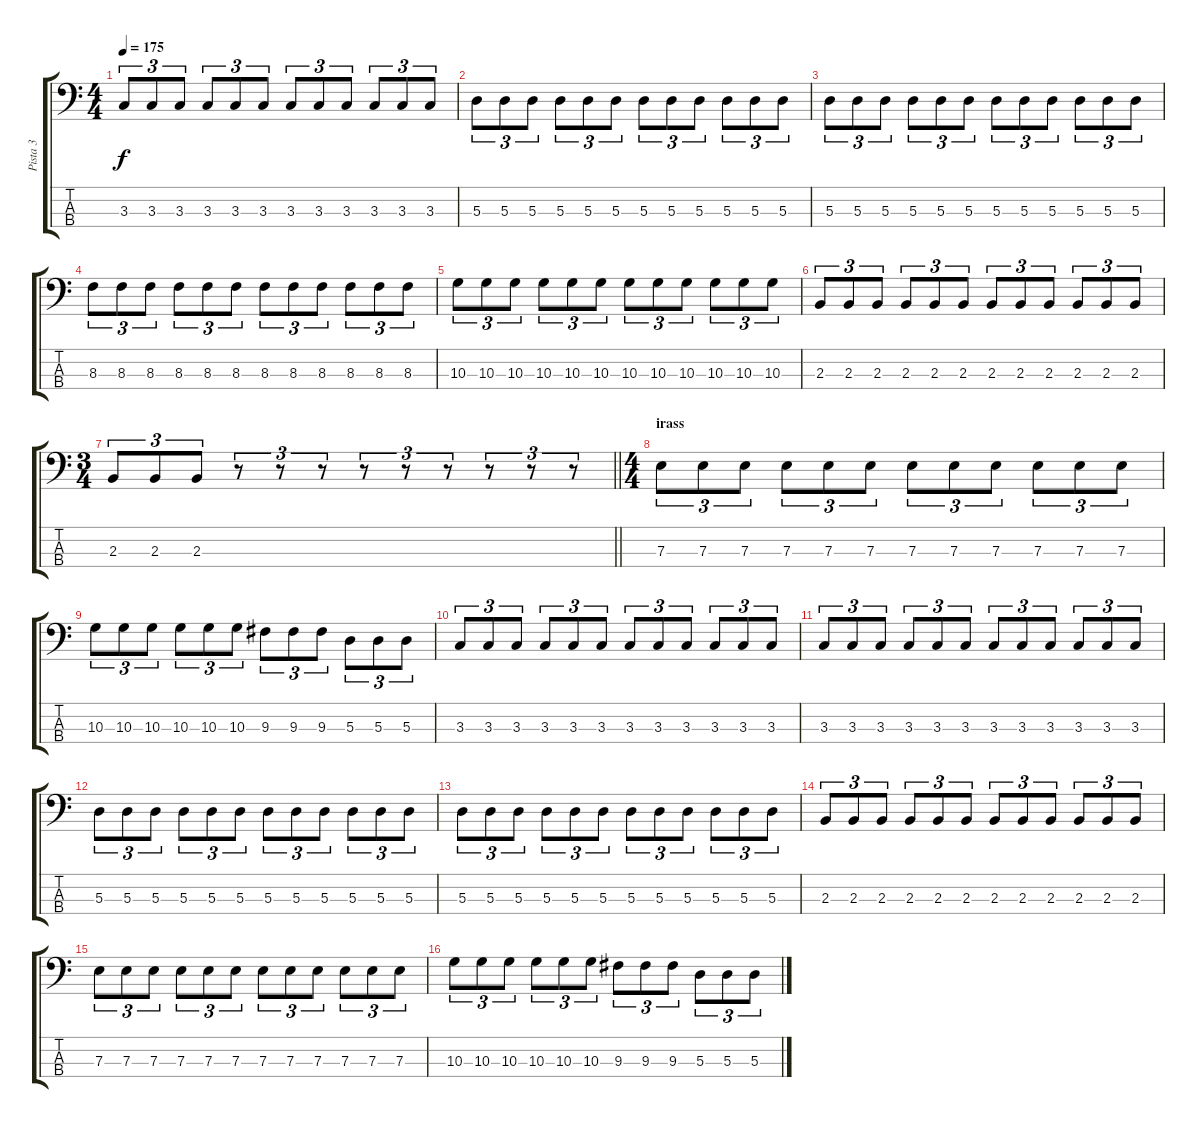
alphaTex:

\track ("Pista 3" "Pista 3") {instrument electricbassfinger}
\staff {score tabs}
\tuning (G2 D2 A1 E1) {hide}
\ts (4 4)
\tempo 175
\clef f4
\ks c
3.3.8{tu (3 2) dy f} 3.3.8{tu (3 2)} 3.3.8{tu (3 2)} 3.3.8{tu (3 2)} 3.3.8{tu (3 2)} 3.3.8{tu (3 2)} 3.3.8{tu (3 2)} 3.3.8{tu (3 2)} 3.3.8{tu (3 2)} 3.3.8{tu (3 2)} 3.3.8{tu (3 2)} 3.3.8{tu (3 2)} |
5.3.8{tu (3 2)} 5.3.8{tu (3 2)} 5.3.8{tu (3 2)} 5.3.8{tu (3 2)} 5.3.8{tu (3 2)} 5.3.8{tu (3 2)} 5.3.8{tu (3 2)} 5.3.8{tu (3 2)} 5.3.8{tu (3 2)} 5.3.8{tu (3 2)} 5.3.8{tu (3 2)} 5.3.8{tu (3 2)} |
5.3.8{tu (3 2)} 5.3.8{tu (3 2)} 5.3.8{tu (3 2)} 5.3.8{tu (3 2)} 5.3.8{tu (3 2)} 5.3.8{tu (3 2)} 5.3.8{tu (3 2)} 5.3.8{tu (3 2)} 5.3.8{tu (3 2)} 5.3.8{tu (3 2)} 5.3.8{tu (3 2)} 5.3.8{tu (3 2)} |
8.3.8{tu (3 2)} 8.3.8{tu (3 2)} 8.3.8{tu (3 2)} 8.3.8{tu (3 2)} 8.3.8{tu (3 2)} 8.3.8{tu (3 2)} 8.3.8{tu (3 2)} 8.3.8{tu (3 2)} 8.3.8{tu (3 2)} 8.3.8{tu (3 2)} 8.3.8{tu (3 2)} 8.3.8{tu (3 2)} |
10.3.8{tu (3 2)} 10.3.8{tu (3 2)} 10.3.8{tu (3 2)} 10.3.8{tu (3 2)} 10.3.8{tu (3 2)} 10.3.8{tu (3 2)} 10.3.8{tu (3 2)} 10.3.8{tu (3 2)} 10.3.8{tu (3 2)} 10.3.8{tu (3 2)} 10.3.8{tu (3 2)} 10.3.8{tu (3 2)} |
2.3.8{tu (3 2)} 2.3.8{tu (3 2)} 2.3.8{tu (3 2)} 2.3.8{tu (3 2)} 2.3.8{tu (3 2)} 2.3.8{tu (3 2)} 2.3.8{tu (3 2)} 2.3.8{tu (3 2)} 2.3.8{tu (3 2)} 2.3.8{tu (3 2)} 2.3.8{tu (3 2)} 2.3.8{tu (3 2)} |
\ts (3 4)
\barLineRight lightlight
2.3.8{tu (3 2)} 2.3.8{tu (3 2)} 2.3.8{tu (3 2)} r.8{tu (3 2)} r.8{tu (3 2)} r.8{tu (3 2)} r.8{tu (3 2)} r.8{tu (3 2)} r.8{tu (3 2)} r.8{tu (3 2)} r.8{tu (3 2)} r.8{tu (3 2)} |
\ts (4 4)
\section ("" "irass")
7.3.8{tu (3 2)} 7.3.8{tu (3 2)} 7.3.8{tu (3 2)} 7.3.8{tu (3 2)} 7.3.8{tu (3 2)} 7.3.8{tu (3 2)} 7.3.8{tu (3 2)} 7.3.8{tu (3 2)} 7.3.8{tu (3 2)} 7.3.8{tu (3 2)} 7.3.8{tu (3 2)} 7.3.8{tu (3 2)} |
10.3.8{tu (3 2)} 10.3.8{tu (3 2)} 10.3.8{tu (3 2)} 10.3.8{tu (3 2)} 10.3.8{tu (3 2)} 10.3.8{tu (3 2)} 9.3.8{tu (3 2)} 9.3.8{tu (3 2)} 9.3.8{tu (3 2)} 5.3.8{tu (3 2)} 5.3.8{tu (3 2)} 5.3.8{tu (3 2)} |
3.3.8{tu (3 2)} 3.3.8{tu (3 2)} 3.3.8{tu (3 2)} 3.3.8{tu (3 2)} 3.3.8{tu (3 2)} 3.3.8{tu (3 2)} 3.3.8{tu (3 2)} 3.3.8{tu (3 2)} 3.3.8{tu (3 2)} 3.3.8{tu (3 2)} 3.3.8{tu (3 2)} 3.3.8{tu (3 2)} |
3.3.8{tu (3 2)} 3.3.8{tu (3 2)} 3.3.8{tu (3 2)} 3.3.8{tu (3 2)} 3.3.8{tu (3 2)} 3.3.8{tu (3 2)} 3.3.8{tu (3 2)} 3.3.8{tu (3 2)} 3.3.8{tu (3 2)} 3.3.8{tu (3 2)} 3.3.8{tu (3 2)} 3.3.8{tu (3 2)} |
5.3.8{tu (3 2)} 5.3.8{tu (3 2)} 5.3.8{tu (3 2)} 5.3.8{tu (3 2)} 5.3.8{tu (3 2)} 5.3.8{tu (3 2)} 5.3.8{tu (3 2)} 5.3.8{tu (3 2)} 5.3.8{tu (3 2)} 5.3.8{tu (3 2)} 5.3.8{tu (3 2)} 5.3.8{tu (3 2)} |
5.3.8{tu (3 2)} 5.3.8{tu (3 2)} 5.3.8{tu (3 2)} 5.3.8{tu (3 2)} 5.3.8{tu (3 2)} 5.3.8{tu (3 2)} 5.3.8{tu (3 2)} 5.3.8{tu (3 2)} 5.3.8{tu (3 2)} 5.3.8{tu (3 2)} 5.3.8{tu (3 2)} 5.3.8{tu (3 2)} |
2.3.8{tu (3 2)} 2.3.8{tu (3 2)} 2.3.8{tu (3 2)} 2.3.8{tu (3 2)} 2.3.8{tu (3 2)} 2.3.8{tu (3 2)} 2.3.8{tu (3 2)} 2.3.8{tu (3 2)} 2.3.8{tu (3 2)} 2.3.8{tu (3 2)} 2.3.8{tu (3 2)} 2.3.8{tu (3 2)} |
7.3.8{tu (3 2)} 7.3.8{tu (3 2)} 7.3.8{tu (3 2)} 7.3.8{tu (3 2)} 7.3.8{tu (3 2)} 7.3.8{tu (3 2)} 7.3.8{tu (3 2)} 7.3.8{tu (3 2)} 7.3.8{tu (3 2)} 7.3.8{tu (3 2)} 7.3.8{tu (3 2)} 7.3.8{tu (3 2)} |
10.3.8{tu (3 2)} 10.3.8{tu (3 2)} 10.3.8{tu (3 2)} 10.3.8{tu (3 2)} 10.3.8{tu (3 2)} 10.3.8{tu (3 2)} 9.3.8{tu (3 2)} 9.3.8{tu (3 2)} 9.3.8{tu (3 2)} 5.3.8{tu (3 2)} 5.3.8{tu (3 2)} 5.3.8{tu (3 2)}
